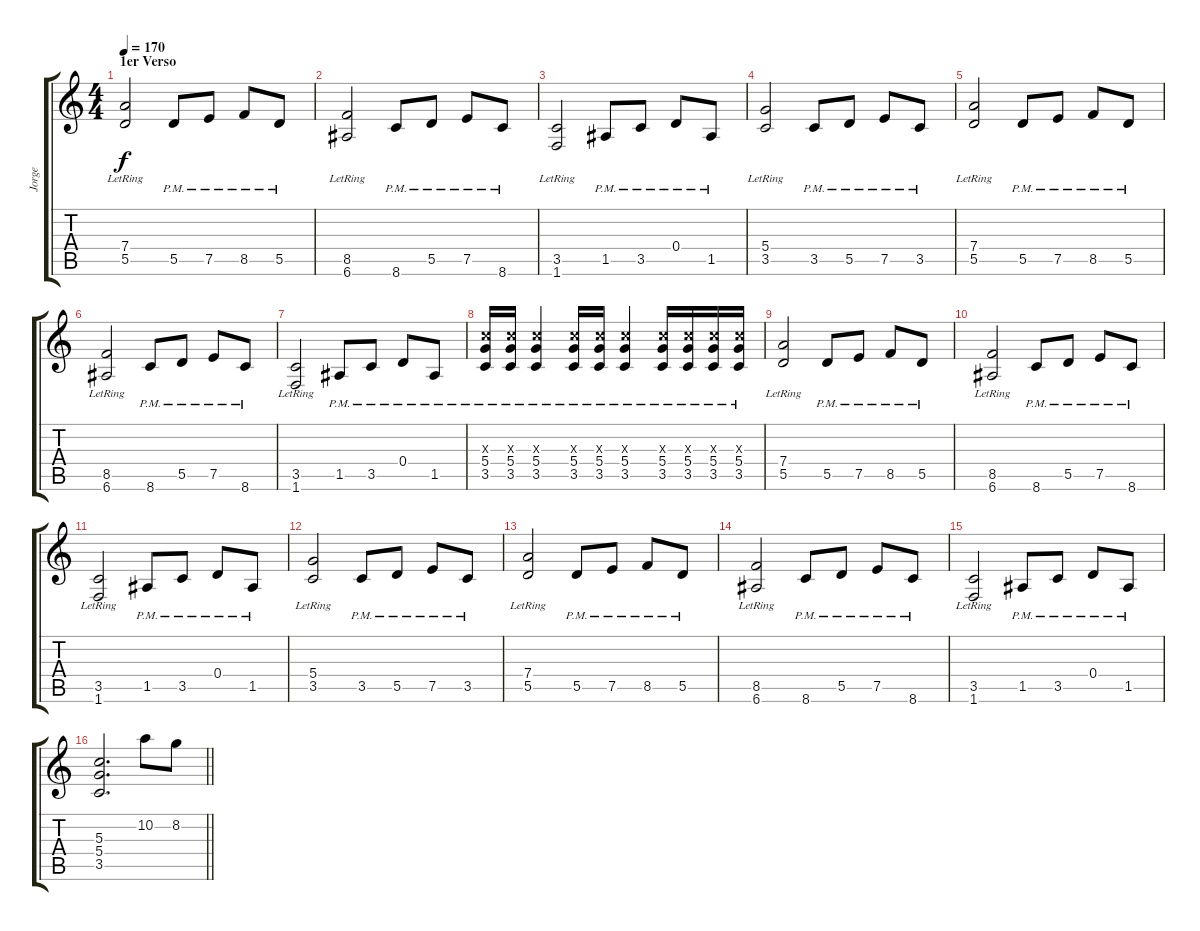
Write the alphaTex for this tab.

\track ("Jorge" "Jorge") {instrument distortionguitar}
\staff {score tabs}
\tuning (E4 B3 G3 D3 A2 E2) {hide}
\ts (4 4)
\section ("" "1er Verso")
\tempo 170
\clef g2
\ks c
(7.4{lr} 5.5{lr}).2{dy f} 5.5{pm}.8 7.5{pm}.8 8.5{pm}.8 5.5{pm}.8 |
(8.5{lr} 6.6{lr}).2 8.6{pm}.8 5.5{pm}.8 7.5{pm}.8 8.6{pm}.8 |
(3.5{lr} 1.6{lr}).2 1.5{pm}.8 3.5{pm}.8 0.4{pm}.8 1.5{pm}.8 |
(5.4{lr} 3.5{lr}).2 3.5{pm}.8 5.5{pm}.8 7.5{pm}.8 3.5{pm}.8 |
(7.4{lr} 5.5{lr}).2 5.5{pm}.8 7.5{pm}.8 8.5{pm}.8 5.5{pm}.8 |
(8.5{lr} 6.6{lr}).2 8.6{pm}.8 5.5{pm}.8 7.5{pm}.8 8.6{pm}.8 |
(3.5{lr} 1.6{lr}).2 1.5{pm}.8 3.5{pm}.8 0.4{pm}.8 1.5{pm}.8 |
(5.3{x} 5.4{pm} 3.5{pm}).16 (5.3{x} 5.4{pm} 3.5{pm}).16 (5.3{x} 5.4{pm} 3.5{pm}).4 (5.3{x} 5.4{pm} 3.5{pm}).16 (5.3{x} 5.4{pm} 3.5{pm}).16 (5.3{x} 5.4{pm} 3.5{pm}).4 (5.3{x} 5.4{pm} 3.5{pm}).16 (5.3{x} 5.4{pm} 3.5{pm}).16 (5.3{x} 5.4{pm} 3.5{pm}).16 (5.3{x} 5.4{pm} 3.5{pm}).16 |
(7.4{lr} 5.5{lr}).2 5.5{pm}.8 7.5{pm}.8 8.5{pm}.8 5.5{pm}.8 |
(8.5{lr} 6.6{lr}).2 8.6{pm}.8 5.5{pm}.8 7.5{pm}.8 8.6{pm}.8 |
(3.5{lr} 1.6{lr}).2 1.5{pm}.8 3.5{pm}.8 0.4{pm}.8 1.5{pm}.8 |
(5.4{lr} 3.5{lr}).2 3.5{pm}.8 5.5{pm}.8 7.5{pm}.8 3.5{pm}.8 |
(7.4{lr} 5.5{lr}).2 5.5{pm}.8 7.5{pm}.8 8.5{pm}.8 5.5{pm}.8 |
(8.5{lr} 6.6{lr}).2 8.6{pm}.8 5.5{pm}.8 7.5{pm}.8 8.6{pm}.8 |
(3.5{lr} 1.6{lr}).2 1.5{pm}.8 3.5{pm}.8 0.4{pm}.8 1.5{pm}.8 |
\barLineRight lightlight
(5.3 5.4 3.5).2{d} 10.2.8{volume 9} 8.2.8
